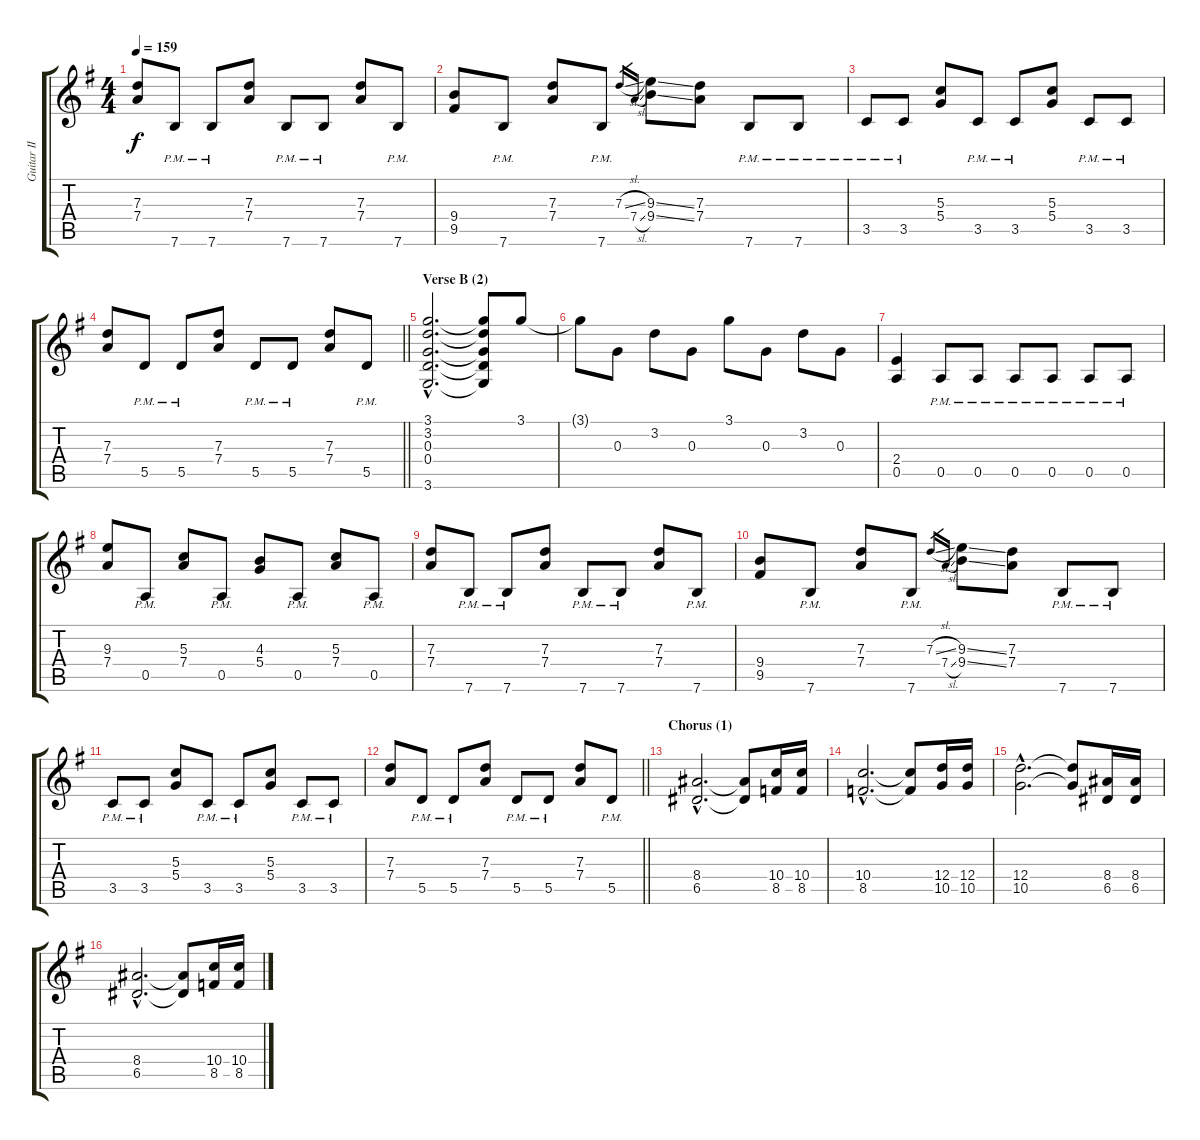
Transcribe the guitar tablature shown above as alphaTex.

\track ("Guitar II" "Guitar II") {instrument distortionguitar}
\staff {score tabs}
\tuning (E4 B3 G3 D3 A2 E2) {hide}
\ts (4 4)
\tempo 159
\clef g2
\ks g
(7.3 7.4).8{dy f} 7.6{pm}.8 7.6{pm}.8 (7.3 7.4).8 7.6{pm}.8 7.6{pm}.8 (7.3 7.4).8 7.6{pm}.8 |
(9.4 9.5).8 7.6{pm}.8 (7.3 7.4).8 7.6{pm}.8 7.3{sl}.16{gr} 7.4{sl}.16{gr} (9.3{ss} 9.4{ss}).8 (7.3 7.4).8 7.6{pm}.8 7.6{pm}.8 |
3.5{pm}.8 3.5{pm}.8 (5.3 5.4).8 3.5{pm}.8 3.5{pm}.8 (5.3 5.4).8 3.5{pm}.8 3.5{pm}.8 |
\barLineRight lightlight
(7.3 7.4).8 5.5{pm}.8 5.5{pm}.8 (7.3 7.4).8 5.5{pm}.8 5.5{pm}.8 (7.3 7.4).8 5.5{pm}.8 |
\section ("" "Verse B (2)")
(3.1{hac} 3.2{hac} 0.3{hac} 0.4{hac} 3.6{hac}).2{d} (3.1{t} 3.2{t} 0.3{t} 0.4{t} 3.6{t}).8 3.1.8 |
3.1{t}.8 0.3.8 3.2.8 0.3.8 3.1.8 0.3.8 3.2.8 0.3.8 |
(2.4 0.5).4 0.5{pm}.8 0.5{pm}.8 0.5{pm}.8 0.5{pm}.8 0.5{pm}.8 0.5{pm}.8 |
(9.3 7.4).8 0.5{pm}.8 (5.3 7.4).8 0.5{pm}.8 (4.3 5.4).8 0.5{pm}.8 (5.3 7.4).8 0.5{pm}.8 |
(7.3 7.4).8 7.6{pm}.8 7.6{pm}.8 (7.3 7.4).8 7.6{pm}.8 7.6{pm}.8 (7.3 7.4).8 7.6{pm}.8 |
(9.4 9.5).8 7.6{pm}.8 (7.3 7.4).8 7.6{pm}.8 7.3{sl}.16{gr} 7.4{sl}.16{gr} (9.3{ss} 9.4{ss}).8 (7.3 7.4).8 7.6{pm}.8 7.6{pm}.8 |
3.5{pm}.8 3.5{pm}.8 (5.3 5.4).8 3.5{pm}.8 3.5{pm}.8 (5.3 5.4).8 3.5{pm}.8 3.5{pm}.8 |
\barLineRight lightlight
(7.3 7.4).8 5.5{pm}.8 5.5{pm}.8 (7.3 7.4).8 5.5{pm}.8 5.5{pm}.8 (7.3 7.4).8 5.5{pm}.8 |
\section ("" "Chorus (1)")
(8.4{hac} 6.5{hac}).2{d} (8.4{t} 6.5{t}).8 (10.4 8.5).16 (10.4 8.5).16 |
(10.4{hac} 8.5{hac}).2{d} (10.4{t} 8.5{t}).8 (12.4 10.5).16 (12.4 10.5).16 |
(12.4{hac} 10.5{hac}).2{d} (12.4{t} 10.5{t}).8 (8.4 6.5).16 (8.4 6.5).16 |
(8.4{hac} 6.5{hac}).2{d} (8.4{t} 6.5{t}).8 (10.4 8.5).16 (10.4 8.5).16
